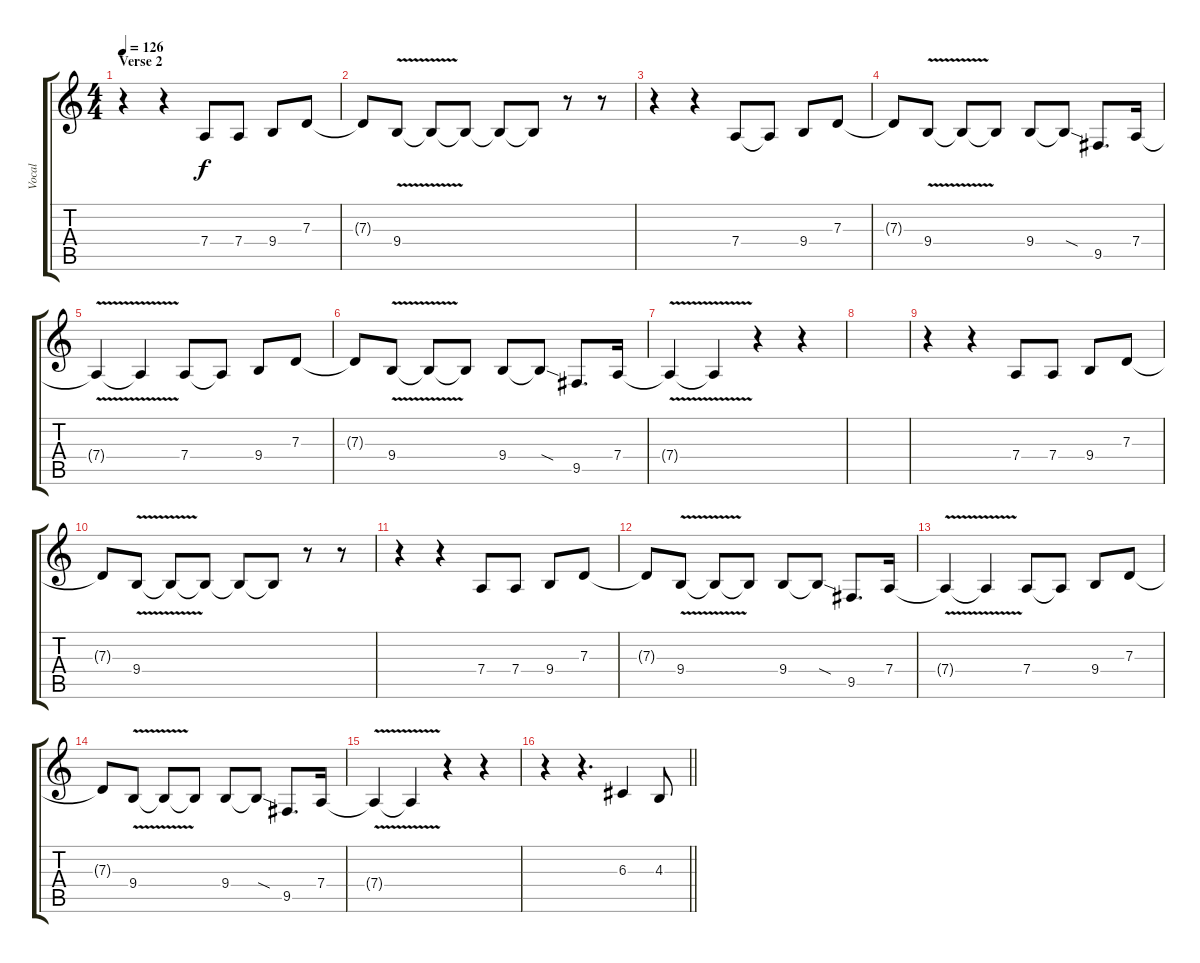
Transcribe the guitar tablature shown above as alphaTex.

\track ("Vocal" "Vocal") {instrument clarinet}
\staff {score tabs}
\tuning (E4 B3 G3 D3 A2 E2) {hide}
\ts (4 4)
\section ("" "Verse 2")
\tempo 126
\clef g2
\ks c
r.4{dy f} r.4 7.4.8 7.4.8 9.4.8 7.3.8 |
7.3{t}.8 9.4{v}.8 9.4{t}.8 9.4{t}.8 9.4{t}.8 9.4{t}.8 r.8 r.8 |
r.4 r.4 7.4.8 7.4{t}.8 9.4.8 7.3.8 |
7.3{t}.8 9.4{v}.8 9.4{t}.8 9.4{t}.8 9.4.8 9.4{sod t}.8 9.5.8{d} 7.4.16 |
7.4{v t}.4 7.4{t}.4 7.4.8 7.4{t}.8 9.4.8 7.3.8 |
7.3{t}.8 9.4{v}.8 9.4{t}.8 9.4{t}.8 9.4.8 9.4{sod t}.8 9.5.8{d} 7.4.16 |
7.4{v t}.4 7.4{t}.4 r.4 r.4 |
|
r.4 r.4 7.4.8 7.4.8 9.4.8 7.3.8 |
7.3{t}.8 9.4{v}.8 9.4{t}.8 9.4{t}.8 9.4{t}.8 9.4{t}.8 r.8 r.8 |
r.4 r.4 7.4.8 7.4.8 9.4.8 7.3.8 |
7.3{t}.8 9.4{v}.8 9.4{t}.8 9.4{t}.8 9.4.8 9.4{sod t}.8 9.5.8{d} 7.4.16 |
7.4{v t}.4 7.4{t}.4 7.4.8 7.4{t}.8 9.4.8 7.3.8 |
7.3{t}.8 9.4{v}.8 9.4{t}.8 9.4{t}.8 9.4.8 9.4{sod t}.8 9.5.8{d} 7.4.16 |
7.4{v t}.4 7.4{t}.4 r.4 r.4 |
\barLineRight lightlight
r.4 r.4{d} 6.3.4 4.3.8
